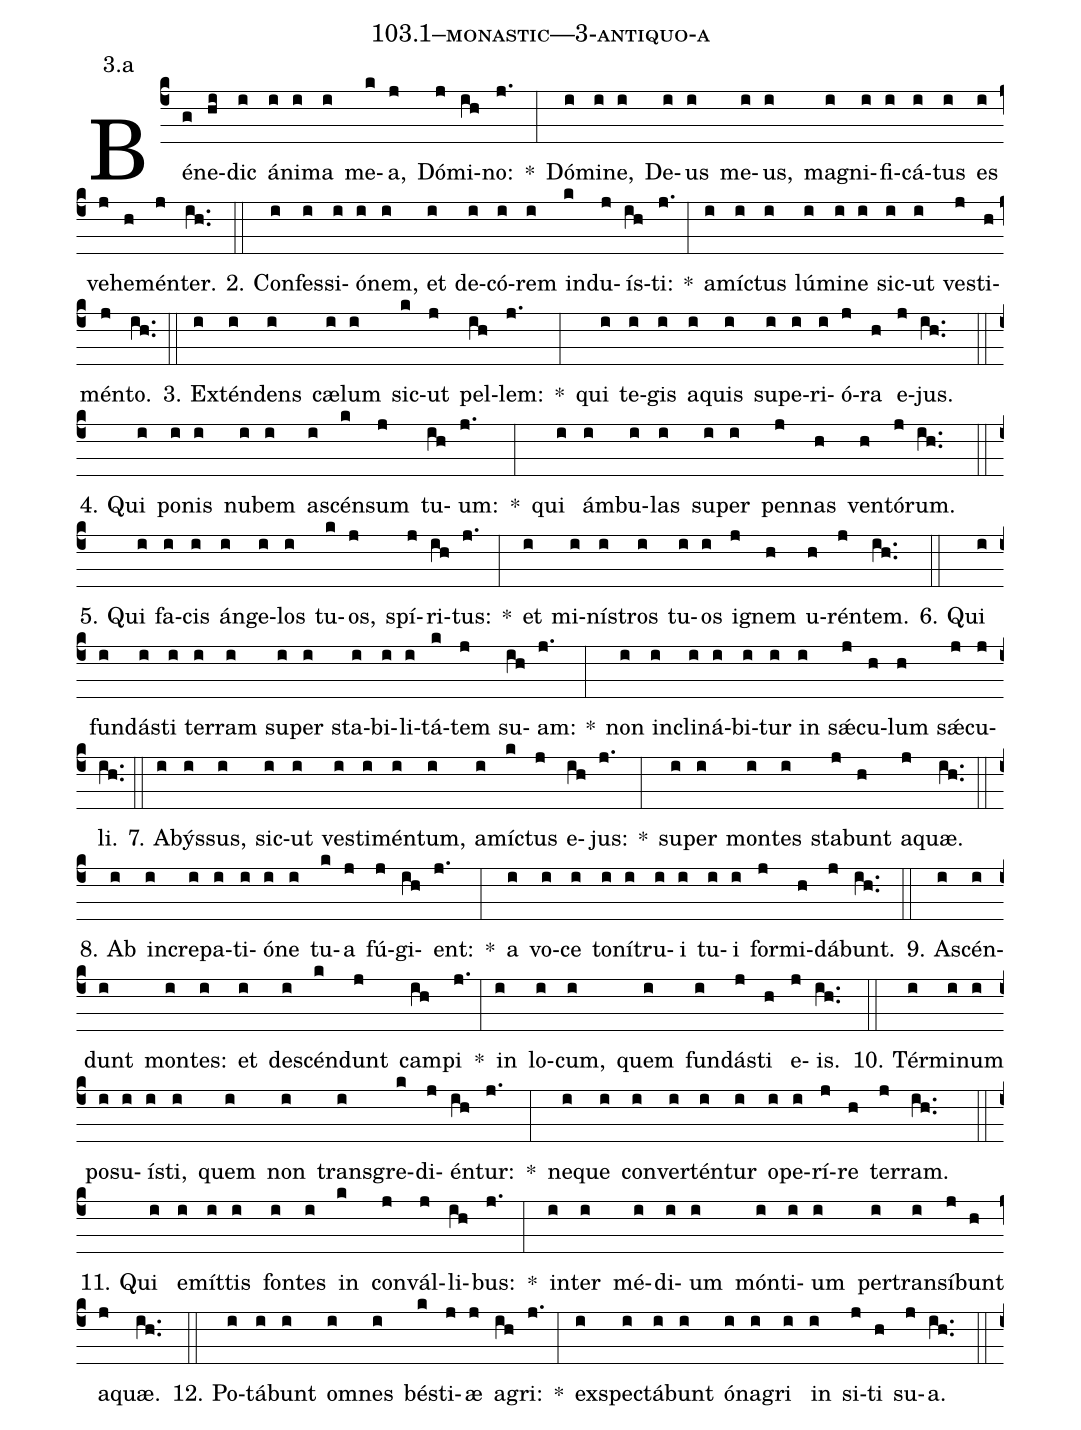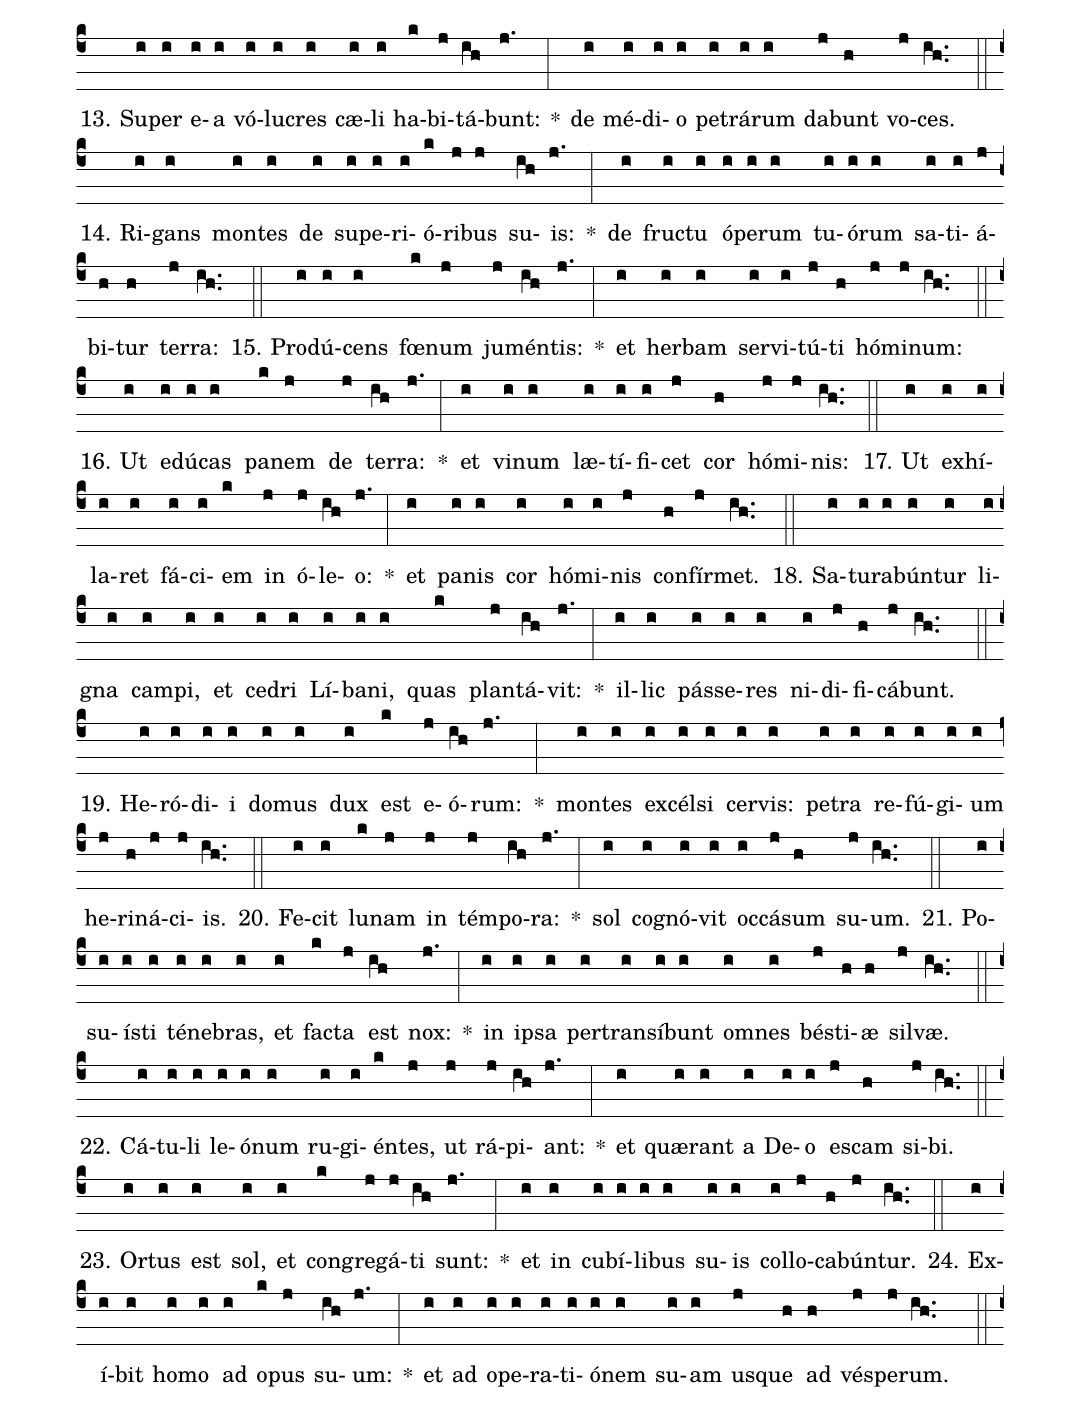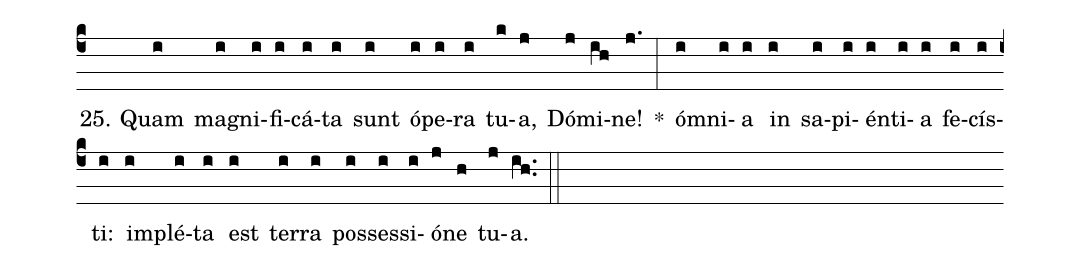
name: 103.1--monastic---3-antiquo-a;
annotation: 3.a;
%%
(c4)Bé(g)ne(hi)dic(i) á(i)ni(i)ma(i) me(k)a,(j) Dó(j)mi(ih)no:(j.) *(:) Dó(i)mi(i)ne,(i) De(i)us(i) me(i)us,(i) ma(i)gni(i)fi(i)cá(i)tus(i) es(i) ve(j)he(h)mén(j)ter.(ih..) (::)
2. Con(i)fes(i)si(i)ó(i)nem,(i) et(i) de(i)có(i)rem(i) ind(k)u(j)ís(ih)ti:(j.) *(:) a(i)míc(i)tus(i) lú(i)mi(i)ne(i) sic(i)ut(i) ves(j)ti(h)mén(j)to.(ih..) (::)
3. Ex(i)tén(i)dens(i) cæ(i)lum(i) sic(k)ut(j) pel(ih)lem:(j.) *(:) qui(i) te(i)gis(i) a(i)quis(i) su(i)pe(i)ri(i)ó(j)ra(h) e(j)jus.(ih..) (::)
4. Qui(i) po(i)nis(i) nu(i)bem(i) a(i)scén(k)sum(j) tu(ih)um:(j.) *(:) qui(i) ám(i)bu(i)las(i) su(i)per(i) pen(j)nas(h) ven(h)tó(j)rum.(ih..) (::)
5. Qui(i) fa(i)cis(i) án(i)ge(i)los(i) tu(k)os,(j) spí(j)ri(ih)tus:(j.) *(:) et(i) mi(i)nís(i)tros(i) tu(i)os(i) i(j)gnem(h) u(h)rén(j)tem.(ih..) (::)
6. Qui(i) fun(i)dás(i)ti(i) ter(i)ram(i) su(i)per(i) sta(i)bi(i)li(i)tá(k)tem(j) su(ih)am:(j.) *(:) non(i) in(i)cli(i)ná(i)bi(i)tur(i) in(i) sǽ(j)cu(h)lum(h) sǽ(j)cu(j)li.(ih..) (::)
7. A(i)býs(i)sus,(i) sic(i)ut(i) ves(i)ti(i)mén(i)tum,(i) a(i)míc(k)tus(j) e(ih)jus:(j.) *(:) su(i)per(i) mon(i)tes(i) sta(j)bunt(h) a(j)quæ.(ih..) (::)
8. Ab(i) in(i)cre(i)pa(i)ti(i)ó(i)ne(i) tu(k)a(j) fú(j)gi(ih)ent:(j.) *(:) a(i) vo(i)ce(i) to(i)ní(i)tru(i)i(i) tu(i)i(i) for(j)mi(h)dá(j)bunt.(ih..) (::)
9. A(i)scén(i)dunt(i) mon(i)tes:(i) et(i) de(i)scén(k)dunt(j) cam(ih)pi(j.) *(:) in(i) lo(i)cum,(i) quem(i) fun(i)dás(j)ti(h) e(j)is.(ih..) (::)
10. Tér(i)mi(i)num(i) po(i)su(i)ís(i)ti,(i) quem(i) non(i) trans(i)gre(k)di(j)én(ih)tur:(j.) *(:) ne(i)que(i) con(i)ver(i)tén(i)tur(i) o(i)pe(i)rí(j)re(h) ter(j)ram.(ih..) (::)
11. Qui(i) e(i)mít(i)tis(i) fon(i)tes(i) in(k) con(j)vál(j)li(ih)bus:(j.) *(:) in(i)ter(i) mé(i)di(i)um(i) món(i)ti(i)um(i) per(i)trans(i)í(j)bunt(h) a(j)quæ.(ih..) (::)
12. Po(i)tá(i)bunt(i) om(i)nes(i) bés(k)ti(j)æ(j) a(ih)gri:(j.) *(:) ex(i)spec(i)tá(i)bunt(i) ó(i)na(i)gri(i) in(i) si(j)ti(h) su(j)a.(ih..) (::)
13. Su(i)per(i) e(i)a(i) vó(i)lu(i)cres(i) cæ(i)li(i) ha(k)bi(j)tá(ih)bunt:(j.) *(:) de(i) mé(i)di(i)o(i) pe(i)trá(i)rum(i) da(j)bunt(h) vo(j)ces.(ih..) (::)
14. Ri(i)gans(i) mon(i)tes(i) de(i) su(i)pe(i)ri(i)ó(k)ri(j)bus(j) su(ih)is:(j.) *(:) de(i) fruc(i)tu(i) ó(i)pe(i)rum(i) tu(i)ó(i)rum(i) sa(i)ti(i)á(j)bi(h)tur(h) ter(j)ra:(ih..) (::)
15. Pro(i)dú(i)cens(i) fœ(k)num(j) ju(j)mén(ih)tis:(j.) *(:) et(i) her(i)bam(i) ser(i)vi(i)tú(j)ti(h) hó(j)mi(j)num:(ih..) (::)
16. Ut(i) e(i)dú(i)cas(i) pa(k)nem(j) de(j) ter(ih)ra:(j.) *(:) et(i) vi(i)num(i) læ(i)tí(i)fi(i)cet(j) cor(h) hó(j)mi(j)nis:(ih..) (::)
17. Ut(i) ex(i)hí(i)la(i)ret(i) fá(i)ci(i)em(k) in(j) ó(j)le(ih)o:(j.) *(:) et(i) pa(i)nis(i) cor(i) hó(i)mi(i)nis(j) con(h)fír(j)met.(ih..) (::)
18. Sa(i)tu(i)ra(i)bún(i)tur(i) li(i)gna(i) cam(i)pi,(i) et(i) ce(i)dri(i) Lí(i)ba(i)ni,(i) quas(k) plan(j)tá(ih)vit:(j.) *(:) il(i)lic(i) pás(i)se(i)res(i) ni(i)di(j)fi(h)cá(j)bunt.(ih..) (::)
19. He(i)ró(i)di(i)i(i) do(i)mus(i) dux(i) est(k) e(j)ó(ih)rum:(j.) *(:) mon(i)tes(i) ex(i)cél(i)si(i) cer(i)vis:(i) pe(i)tra(i) re(i)fú(i)gi(i)um(i) he(j)ri(h)ná(j)ci(j)is.(ih..) (::)
20. Fe(i)cit(i) lu(k)nam(j) in(j) tém(j)po(ih)ra:(j.) *(:) sol(i) co(i)gnó(i)vit(i) oc(i)cá(j)sum(h) su(j)um.(ih..) (::)
21. Po(i)su(i)ís(i)ti(i) té(i)ne(i)bras,(i) et(i) fac(k)ta(j) est(ih) nox:(j.) *(:) in(i) ip(i)sa(i) per(i)trans(i)í(i)bunt(i) om(i)nes(i) bés(j)ti(h)æ(h) sil(j)væ.(ih..) (::)
22. Cá(i)tu(i)li(i) le(i)ó(i)num(i) ru(i)gi(i)én(k)tes,(j) ut(j) rá(j)pi(ih)ant:(j.) *(:) et(i) quæ(i)rant(i) a(i) De(i)o(i) es(j)cam(h) si(j)bi.(ih..) (::)
23. Or(i)tus(i) est(i) sol,(i) et(i) con(k)gre(j)gá(j)ti(ih) sunt:(j.) *(:) et(i) in(i) cu(i)bí(i)li(i)bus(i) su(i)is(i) col(i)lo(j)ca(h)bún(j)tur.(ih..) (::)
24. Ex(i)í(i)bit(i) ho(i)mo(i) ad(i) o(k)pus(j) su(ih)um:(j.) *(:) et(i) ad(i) o(i)pe(i)ra(i)ti(i)ó(i)nem(i) su(i)am(i) us(j)que(h) ad(h) vés(j)pe(j)rum.(ih..) (::)
25. Quam(i) ma(i)gni(i)fi(i)cá(i)ta(i) sunt(i) ó(i)pe(i)ra(i) tu(k)a,(j) Dó(j)mi(ih)ne!(j.) *(:) óm(i)ni(i)a(i) in(i) sa(i)pi(i)én(i)ti(i)a(i) fe(i)cís(i)ti:(i) im(i)plé(i)ta(i) est(i) ter(i)ra(i) pos(i)ses(i)si(i)ó(j)ne(h) tu(j)a.(ih..) (::)
